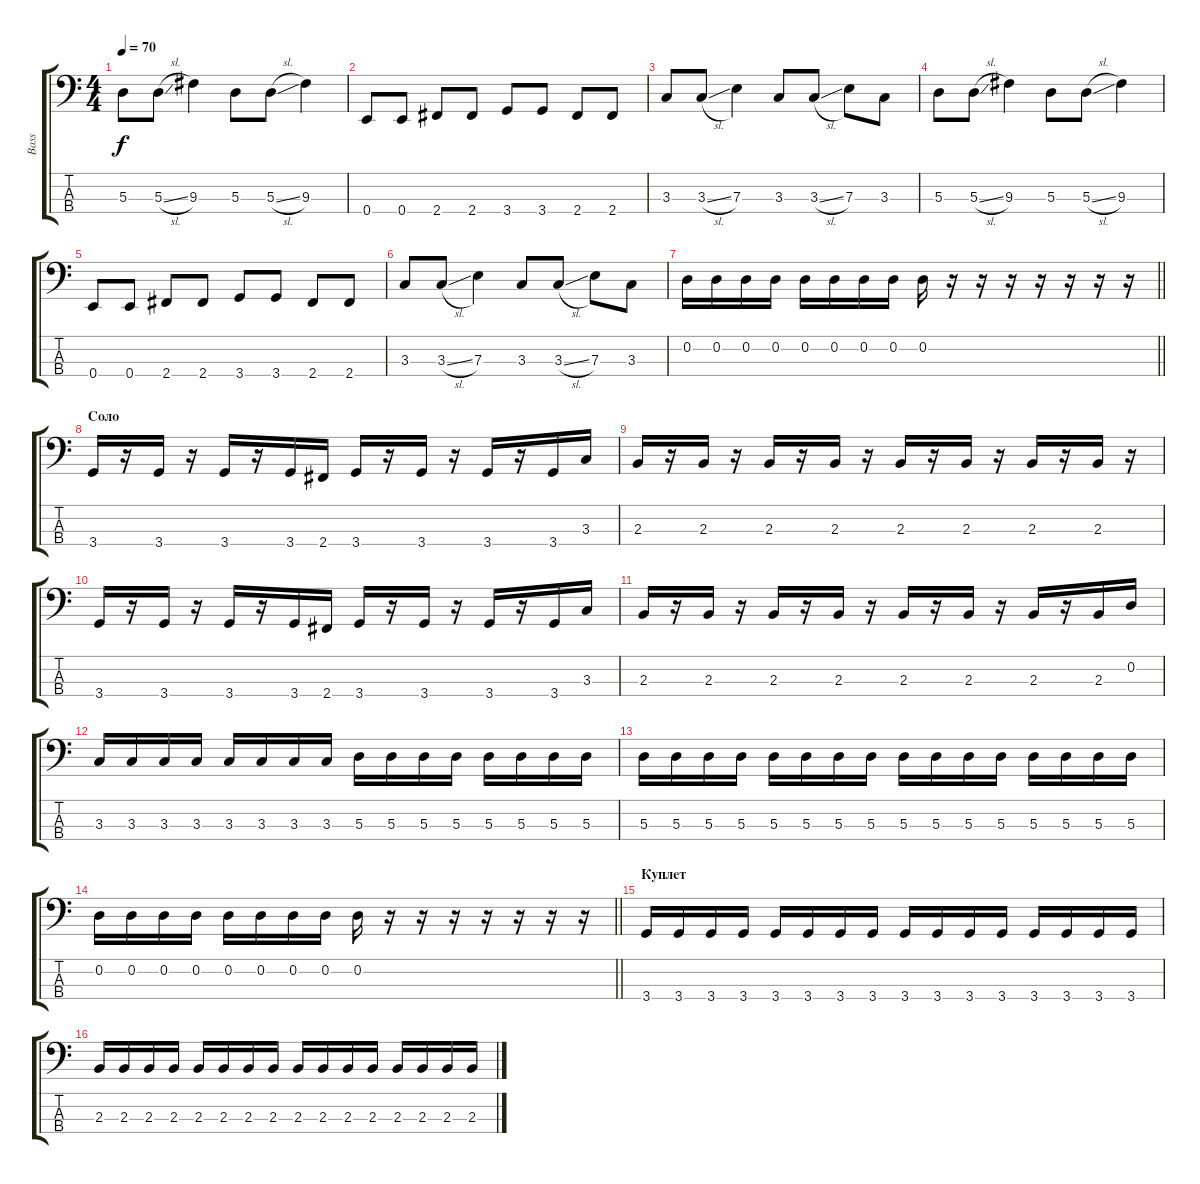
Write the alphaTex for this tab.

\track ("Bass" "Bass") {instrument electricbassfinger}
\staff {score tabs}
\tuning (G2 D2 A1 E1) {hide}
\ts (4 4)
\tempo 70
\clef f4
\ks c
5.3.8{dy f} 5.3{sl}.8 9.3.4 5.3.8 5.3{sl}.8 9.3.4 |
0.4.8 0.4.8 2.4.8 2.4.8 3.4.8 3.4.8 2.4.8 2.4.8 |
3.3.8 3.3{sl}.8 7.3.4 3.3.8 3.3{sl}.8 7.3.8 3.3.8 |
5.3.8 5.3{sl}.8 9.3.4 5.3.8 5.3{sl}.8 9.3.4 |
0.4.8 0.4.8 2.4.8 2.4.8 3.4.8 3.4.8 2.4.8 2.4.8 |
3.3.8 3.3{sl}.8 7.3.4 3.3.8 3.3{sl}.8 7.3.8 3.3.8 |
\barLineRight lightlight
0.2.16 0.2.16 0.2.16 0.2.16 0.2.16 0.2.16 0.2.16 0.2.16 0.2.16 r.16 r.16 r.16 r.16 r.16 r.16 r.16 |
\section ("" "Соло")
3.4.16 r.16 3.4.16 r.16 3.4.16 r.16 3.4.16 2.4.16 3.4.16 r.16 3.4.16 r.16 3.4.16 r.16 3.4.16 3.3.16 |
2.3.16 r.16 2.3.16 r.16 2.3.16 r.16 2.3.16 r.16 2.3.16 r.16 2.3.16 r.16 2.3.16 r.16 2.3.16 r.16 |
3.4.16 r.16 3.4.16 r.16 3.4.16 r.16 3.4.16 2.4.16 3.4.16 r.16 3.4.16 r.16 3.4.16 r.16 3.4.16 3.3.16 |
2.3.16 r.16 2.3.16 r.16 2.3.16 r.16 2.3.16 r.16 2.3.16 r.16 2.3.16 r.16 2.3.16 r.16 2.3.16 0.2.16 |
3.3.16 3.3.16 3.3.16 3.3.16 3.3.16 3.3.16 3.3.16 3.3.16 5.3.16 5.3.16 5.3.16 5.3.16 5.3.16 5.3.16 5.3.16 5.3.16 |
5.3.16 5.3.16 5.3.16 5.3.16 5.3.16 5.3.16 5.3.16 5.3.16 5.3.16 5.3.16 5.3.16 5.3.16 5.3.16 5.3.16 5.3.16 5.3.16 |
\barLineRight lightlight
0.2.16 0.2.16 0.2.16 0.2.16 0.2.16 0.2.16 0.2.16 0.2.16 0.2.16 r.16 r.16 r.16 r.16 r.16 r.16 r.16 |
\section ("" "Куплет")
3.4.16 3.4.16 3.4.16 3.4.16 3.4.16 3.4.16 3.4.16 3.4.16 3.4.16 3.4.16 3.4.16 3.4.16 3.4.16 3.4.16 3.4.16 3.4.16 |
2.3.16 2.3.16 2.3.16 2.3.16 2.3.16 2.3.16 2.3.16 2.3.16 2.3.16 2.3.16 2.3.16 2.3.16 2.3.16 2.3.16 2.3.16 2.3.16
